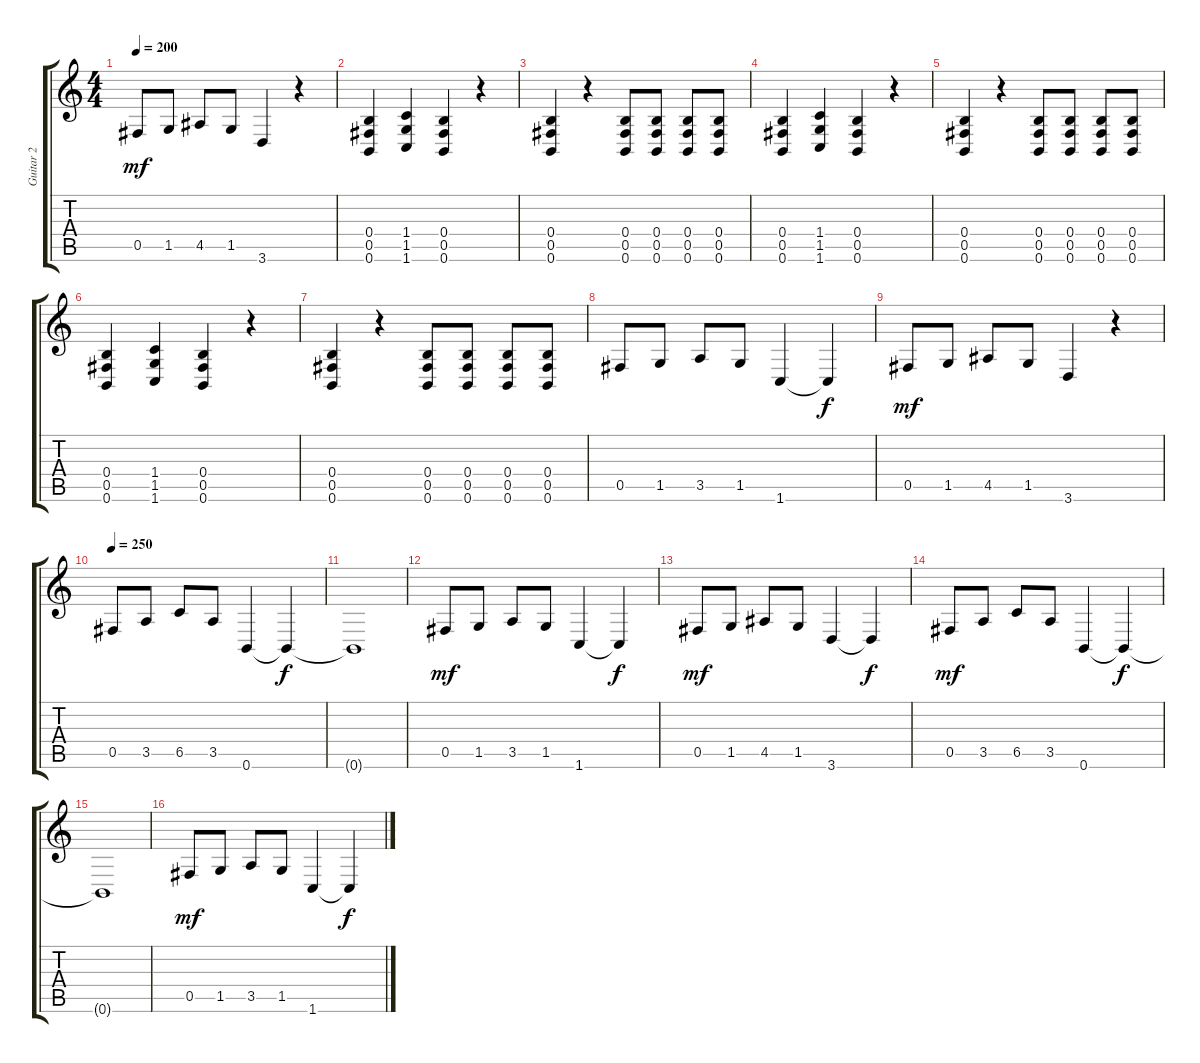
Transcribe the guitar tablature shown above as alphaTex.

\track ("Guitar 2" "Guitar 2") {instrument distortionguitar}
\staff {score tabs}
\tuning (Db4 Ab3 E3 B2 Gb2 B1) {hide}
\ts (4 4)
\tempo 200
\clef g2
\ks c
0.5.8{dy mf} 1.5.8 4.5.8 1.5.8 3.6.4 r.4 |
(0.4 0.5 0.6).4 (1.4 1.5 1.6).4 (0.4 0.5 0.6).4 r.4 |
(0.4 0.5 0.6).4 r.4 (0.4 0.5 0.6).8 (0.4 0.5 0.6).8 (0.4 0.5 0.6).8 (0.4 0.5 0.6).8 |
(0.4 0.5 0.6).4 (1.4 1.5 1.6).4 (0.4 0.5 0.6).4 r.4 |
(0.4 0.5 0.6).4 r.4 (0.4 0.5 0.6).8 (0.4 0.5 0.6).8 (0.4 0.5 0.6).8 (0.4 0.5 0.6).8 |
(0.4 0.5 0.6).4 (1.4 1.5 1.6).4 (0.4 0.5 0.6).4 r.4 |
(0.4 0.5 0.6).4 r.4 (0.4 0.5 0.6).8 (0.4 0.5 0.6).8 (0.4 0.5 0.6).8 (0.4 0.5 0.6).8 |
0.5.8 1.5.8 3.5.8 1.5.8 1.6.4 1.6{t}.4{dy f} |
0.5.8{dy mf} 1.5.8 4.5.8 1.5.8 3.6.4 r.4 |
\tempo 250
0.5.8 3.5.8 6.5.8 3.5.8 0.6.4 0.6{t}.4{dy f} |
0.6{t}.1 |
0.5.8{dy mf} 1.5.8 3.5.8 1.5.8 1.6.4 1.6{t}.4{dy f} |
0.5.8{dy mf} 1.5.8 4.5.8 1.5.8 3.6.4 3.6{t}.4{dy f} |
0.5.8{dy mf} 3.5.8 6.5.8 3.5.8 0.6.4 0.6{t}.4{dy f} |
0.6{t}.1 |
0.5.8{dy mf} 1.5.8 3.5.8 1.5.8 1.6.4 1.6{t}.4{dy f}
